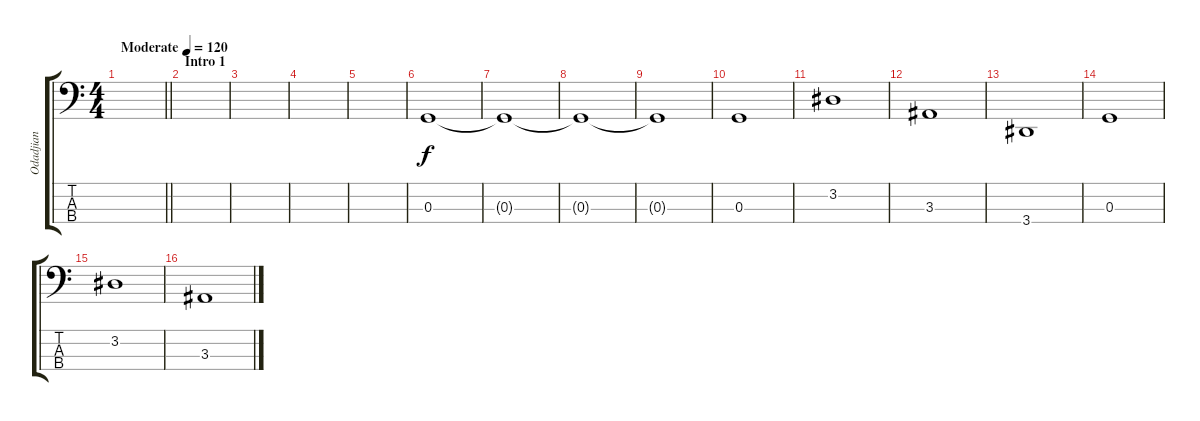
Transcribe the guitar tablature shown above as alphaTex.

\track ("Odadjian" "Odadjian") {instrument electricbassfinger}
\staff {score tabs}
\tuning (F2 C2 G1 C1) {hide}
\ts (4 4)
\tempo (120 "Moderate")
\clef f4
\barLineRight lightlight
\ks c
|
\section ("" "Intro 1")
|
|
|
|
0.3.1 |
0.3{t}.1 |
0.3{t}.1 |
0.3{t}.1 |
0.3.1 |
3.2.1 |
3.3.1 |
3.4.1 |
0.3.1 |
3.2.1 |
3.3.1
